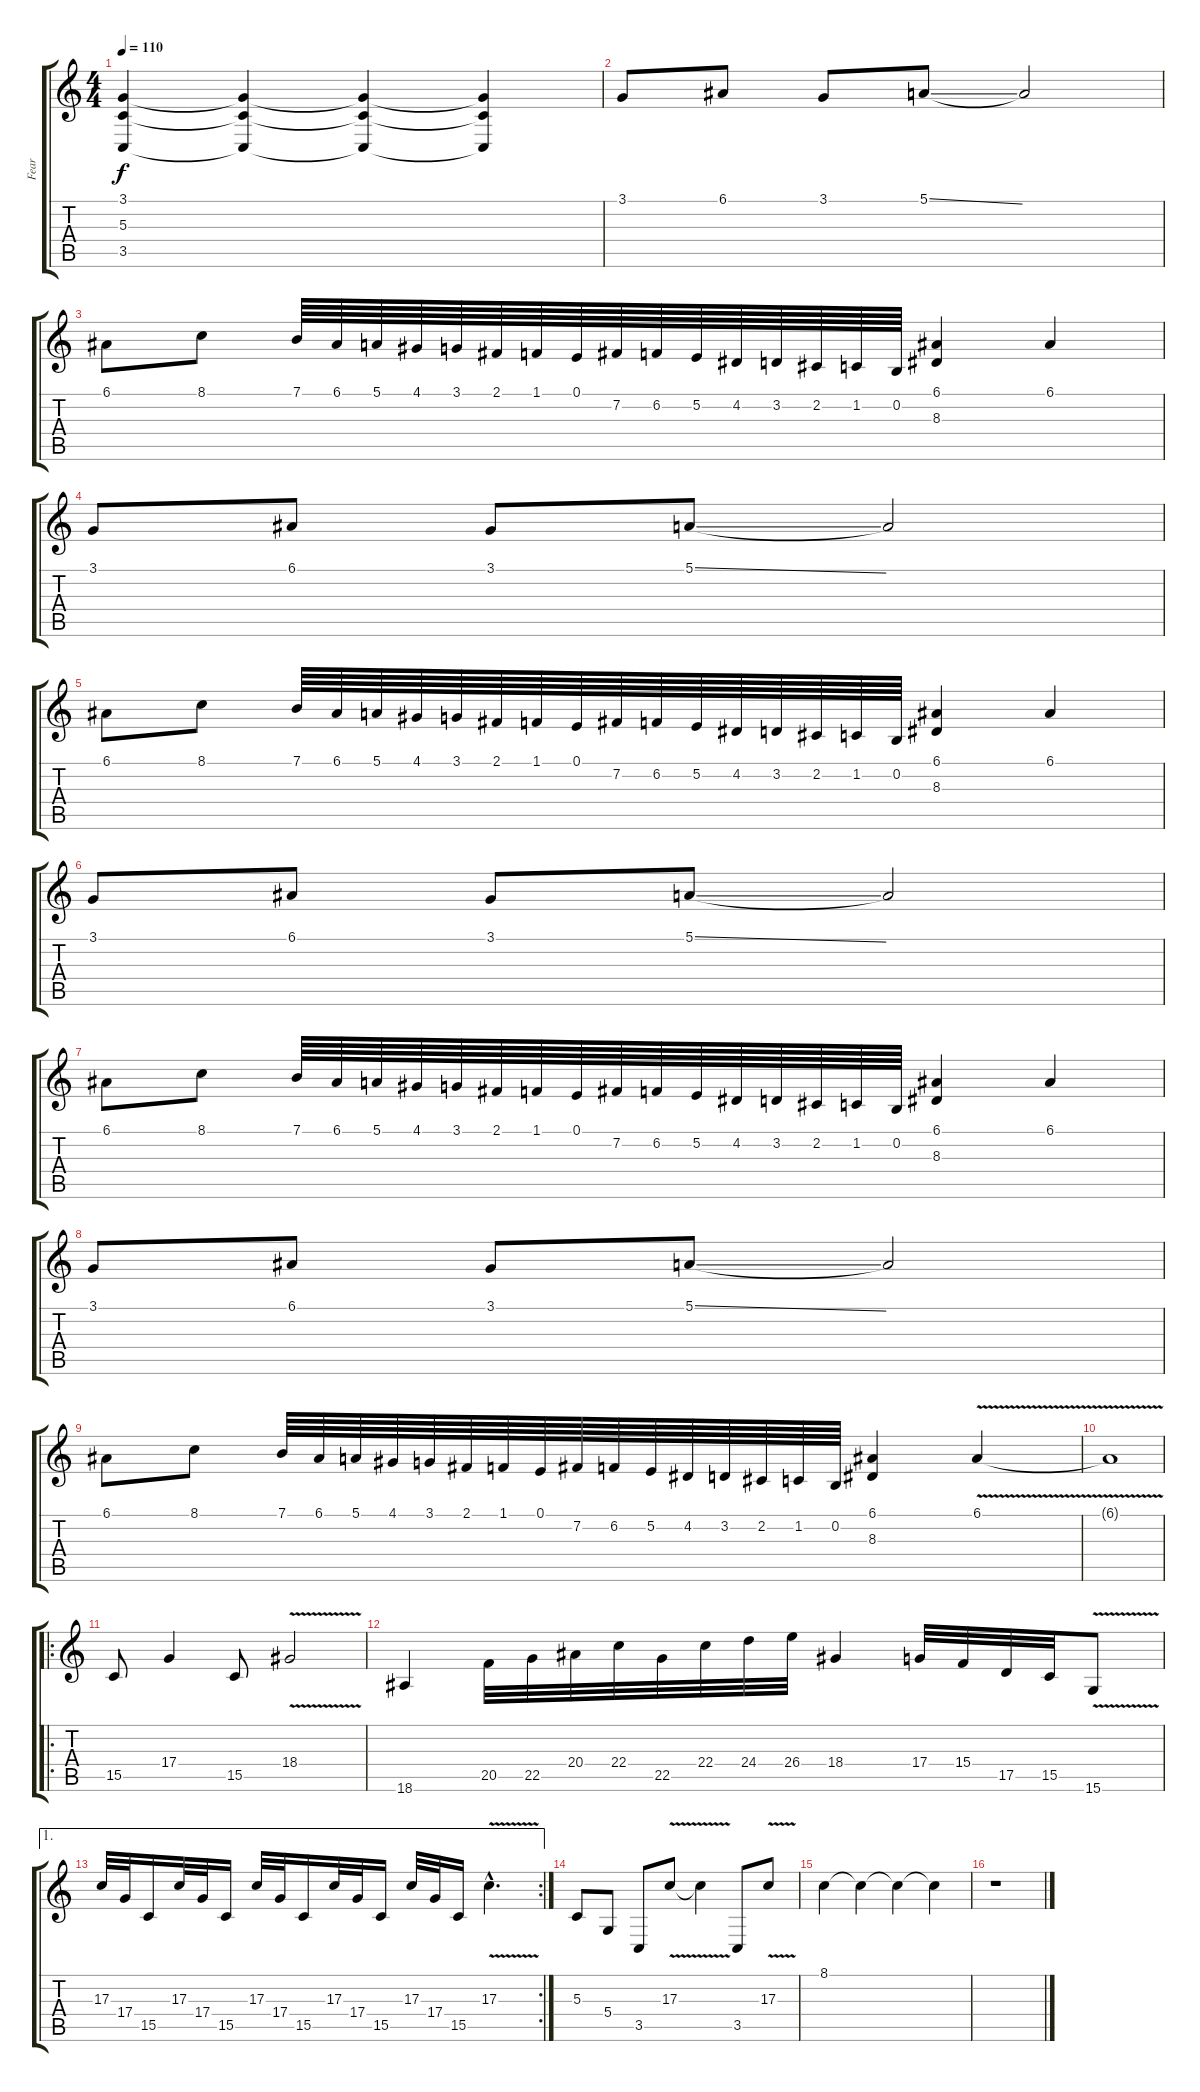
\track ("Fear" "Fear") {instrument lead1square}
\staff {score tabs}
\tuning (E4 B3 G3 D3 A2 E2) {hide}
\ts (4 4)
\tempo 110
\clef g2
\ks c
(3.1 5.3 3.5).4{dy f balance 16 instrument lead1square} (3.1{t} 5.3{t} 3.5{t}).4 (3.1{t} 5.3{t} 3.5{t}).4{balance 0} (3.1{t} 5.3{t} 3.5{t}).4 |
3.1.8 6.1.8 3.1.8 5.1{ss}.8 5.1{t}.2 |
6.1.8 8.1.8 7.1.64 6.1.64 5.1.64 4.1.64 3.1.64 2.1.64 1.1.64 0.1.64 7.2.64 6.2.64 5.2.64 4.2.64 3.2.64 2.2.64 1.2.64 0.2.64 (6.1 8.3).4 6.1.4 |
3.1.8 6.1.8 3.1.8 5.1{ss}.8 5.1{t}.2 |
6.1.8 8.1.8 7.1.64 6.1.64 5.1.64 4.1.64 3.1.64 2.1.64 1.1.64 0.1.64 7.2.64 6.2.64 5.2.64 4.2.64 3.2.64 2.2.64 1.2.64 0.2.64 (6.1 8.3).4 6.1.4 |
3.1.8 6.1.8 3.1.8 5.1{ss}.8 5.1{t}.2 |
6.1.8 8.1.8 7.1.64 6.1.64 5.1.64 4.1.64 3.1.64 2.1.64 1.1.64 0.1.64 7.2.64 6.2.64 5.2.64 4.2.64 3.2.64 2.2.64 1.2.64 0.2.64 (6.1 8.3).4 6.1.4 |
3.1.8 6.1.8 3.1.8 5.1{ss}.8 5.1{t}.2 |
6.1.8 8.1.8 7.1.64 6.1.64 5.1.64 4.1.64 3.1.64 2.1.64 1.1.64 0.1.64 7.2.64 6.2.64 5.2.64 4.2.64 3.2.64 2.2.64 1.2.64 0.2.64 (6.1 8.3).4 6.1{v}.4 |
6.1{t}.1 |
\ro
15.5.8 17.4.4 15.5.8 18.4{v}.2 |
18.6.4 20.5.32 22.5.32 20.4.32 22.4.32 22.5.32 22.4.32 24.4.32 26.4.32 18.4.4 17.4.32 15.4.32 17.5.32 15.5.32 15.6{v}.8 |
\ae 1
\rc 2
17.3.32 17.4.32 15.5.16 17.3.32 17.4.32 15.5.16 17.3.32 17.4.32 15.5.16 17.3.32 17.4.32 15.5.16 17.3.32 17.4.32 15.5.16 17.3{v hac}.4{d} |
5.3.8 5.4.8 3.5.8 17.3{v}.8 17.3{t}.4 3.5.8 17.3{v}.8 |
8.1.4{volume 0} 8.1{t}.4 8.1{t}.4 8.1{t}.4 |
r.1
